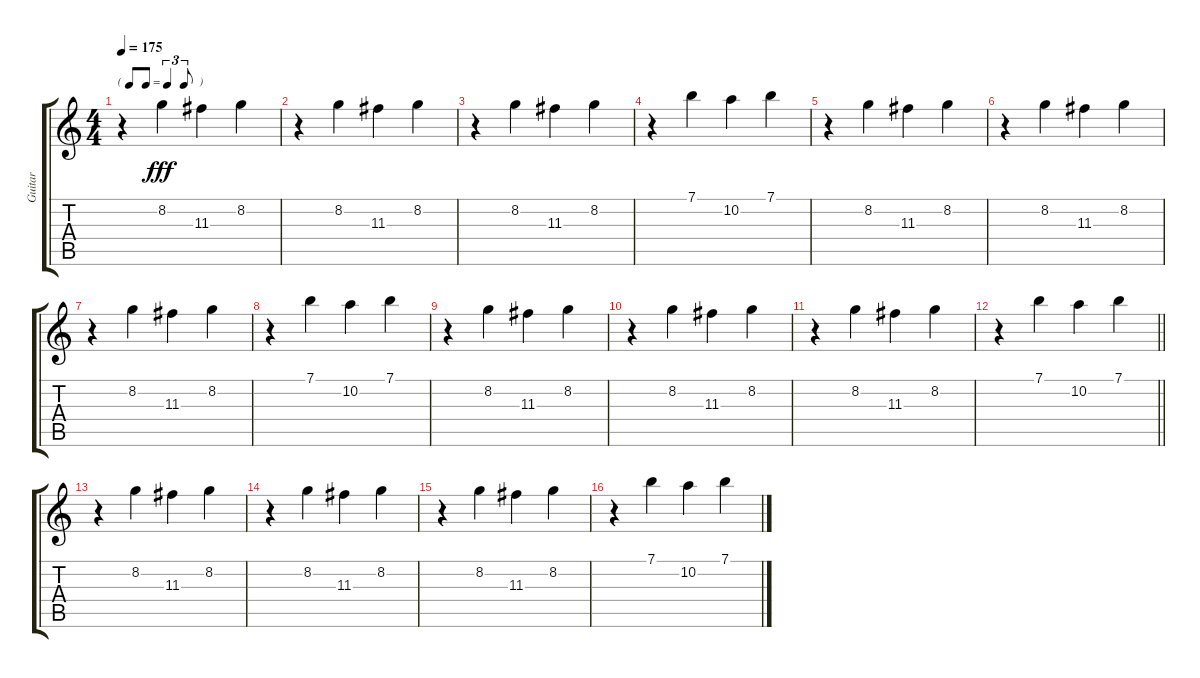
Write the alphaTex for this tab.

\track ("Guitar" "Guitar") {instrument distortionguitar}
\staff {score tabs}
\tuning (E4 B3 G3 D3 A2 E2) {hide}
\ts (4 4)
\tf triplet8th
\tempo 175
\clef g2
\ks c
r.4{dy fff} 8.2.4 11.3.4 8.2.4 |
r.4 8.2.4 11.3.4 8.2.4 |
r.4 8.2.4 11.3.4 8.2.4 |
r.4 7.1.4 10.2.4 7.1.4 |
r.4 8.2.4 11.3.4 8.2.4 |
r.4 8.2.4 11.3.4 8.2.4 |
r.4 8.2.4 11.3.4 8.2.4 |
r.4 7.1.4 10.2.4 7.1.4 |
r.4 8.2.4 11.3.4 8.2.4 |
r.4 8.2.4 11.3.4 8.2.4 |
r.4 8.2.4 11.3.4 8.2.4 |
\barLineRight lightlight
r.4 7.1.4 10.2.4 7.1.4 |
r.4 8.2.4 11.3.4 8.2.4 |
r.4 8.2.4 11.3.4 8.2.4 |
r.4 8.2.4 11.3.4 8.2.4 |
r.4 7.1.4 10.2.4 7.1.4
